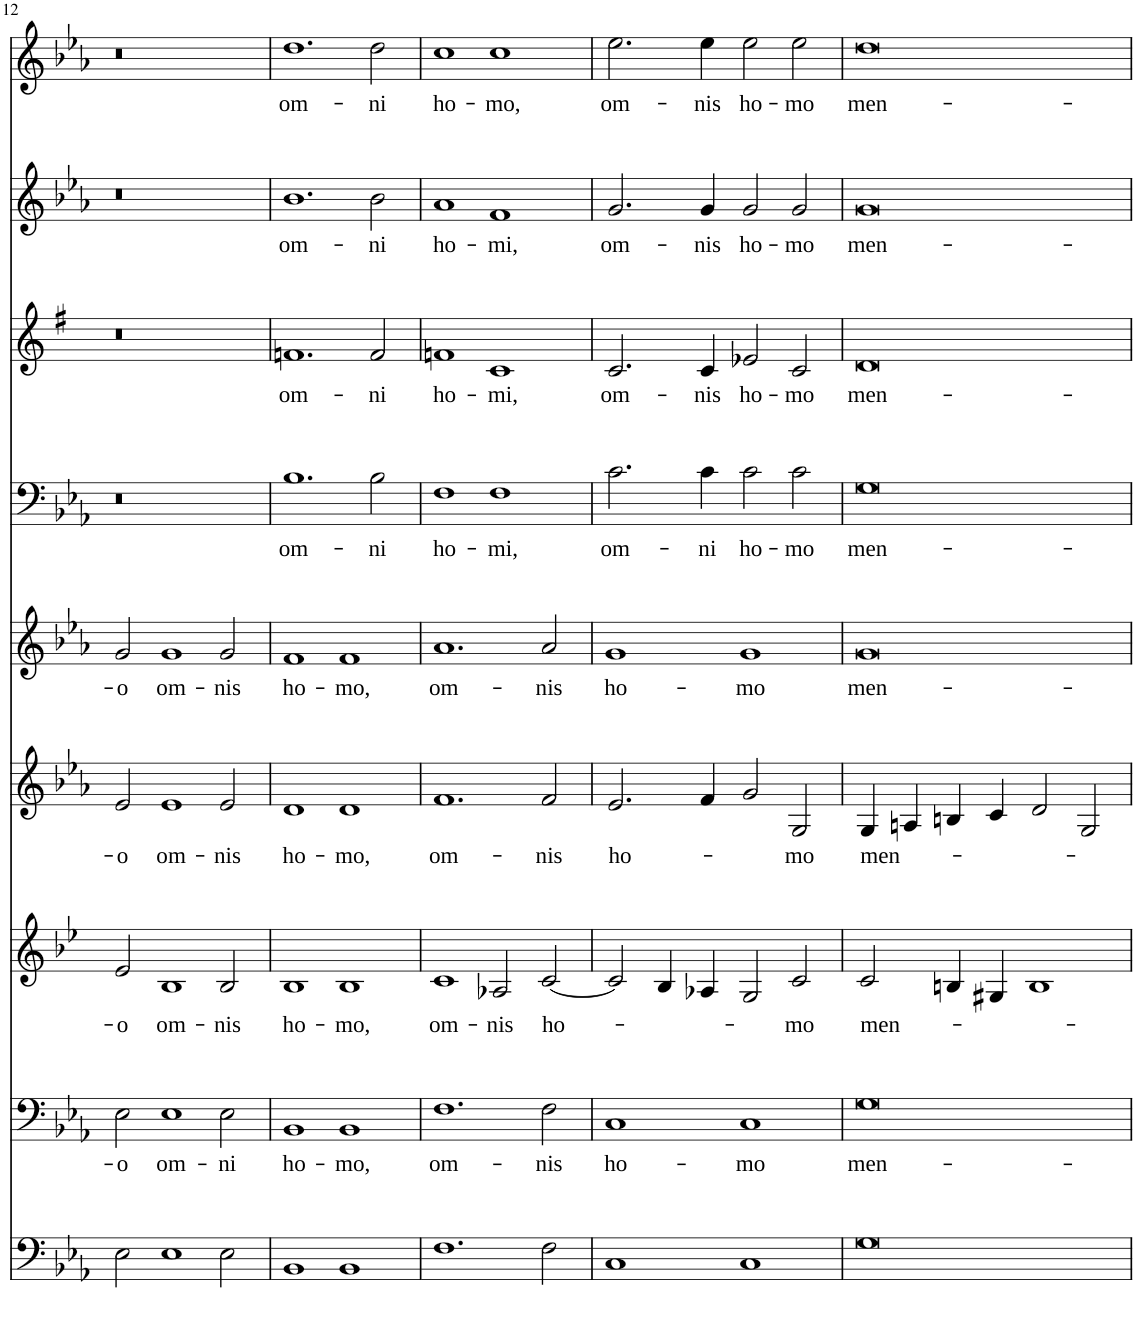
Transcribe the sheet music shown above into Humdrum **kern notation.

**kern	**kern	**text	**kern	**text	**kern	**text	**kern	**text	**kern	**text	**kern	**text	**kern	**text	**kern	**text
*part9	*part8	*part8	*part7	*part7	*part6	*part6	*part5	*part5	*part4	*part4	*part3	*part3	*part2	*part2	*part1	*part1
*staff9	*staff8	*staff8	*staff7	*staff7	*staff6	*staff6	*staff5	*staff5	*staff4	*staff4	*staff3	*staff3	*staff2	*staff2	*staff1	*staff1
*I"Violoncello	*I"Bass	*	*I"Tenor	*	*I"Tenor	*	*I"Soprano	*	*I"Bass	*	*I"Tenor	*	*I"Alto	*	*I"Soprano	*
!!LO:PB:g=z
*clefF4	*clefF4	*	*clefG2	*	*clefG2	*	*clefG2	*	*clefF4	*	*clefG2	*	*clefG2	*	*clefG2	*
*k[b-e-a-]	*k[b-e-a-]	*	*k[b-e-]	*	*k[b-e-a-]	*	*k[b-e-a-]	*	*k[b-e-a-]	*	*k[f#]	*	*k[b-e-a-]	*	*k[b-e-a-]	*
*M4/2	*M4/2	*	*M4/2	*	*M4/2	*	*M4/2	*	*M4/2	*	*M4/2	*	*M4/2	*	*M4/2	*
=12	=12	=12	=12	=12	=12	=12	=12	=12	=12	=12	=12	=12	=12	=12	=12	=12
!	!	!LO:LY:b	!	!LO:LY:b	!	!LO:LY:b	!	!LO:LY:b	!	!	!	!	!	!	!	!
2E-\	2E-\	-o	2e-/	-o	2e-/	-o	2g/	-o	0r	.	0r	.	0r	.	0r	.
!	!	!LO:LY:b	!	!LO:LY:b	!	!LO:LY:b	!	!LO:LY:b	!	!	!	!	!	!	!	!
1E-	1E-	om-	1B-	om-	1e-	om-	1g	om-	.	.	.	.	.	.	.	.
!	!	!LO:LY:b	!	!LO:LY:b	!	!LO:LY:b	!	!LO:LY:b	!	!	!	!	!	!	!	!
2E-\	2E-\	-ni	2B-/	-nis	2e-/	-nis	2g/	-nis	.	.	.	.	.	.	.	.
=13	=13	=13	=13	=13	=13	=13	=13	=13	=13	=13	=13	=13	=13	=13	=13	=13
!	!	!LO:LY:b	!	!LO:LY:b	!	!LO:LY:b	!	!LO:LY:b	!	!LO:LY:b	!	!LO:LY:b	!	!LO:LY:b	!	!LO:LY:b
1BB-	1BB-	ho-	1B-	ho-	1d	ho-	1f	ho-	1.B-	om-	1.fn	om-	1.b-	om-	1.dd	om-
!	!	!LO:LY:b	!	!LO:LY:b	!	!LO:LY:b	!	!LO:LY:b	!	!	!	!	!	!	!	!
1BB-	1BB-	-mo,	1B-	-mo,	1d	-mo,	1f	-mo,	.	.	.	.	.	.	.	.
!	!	!	!	!	!	!	!	!	!	!LO:LY:b	!	!LO:LY:b	!	!LO:LY:b	!	!LO:LY:b
.	.	.	.	.	.	.	.	.	2B-\	-ni	2f/	-ni	2b-\	-ni	2dd\	-ni
=14	=14	=14	=14	=14	=14	=14	=14	=14	=14	=14	=14	=14	=14	=14	=14	=14
!	!	!LO:LY:b	!	!LO:LY:b	!	!LO:LY:b	!	!LO:LY:b	!	!LO:LY:b	!	!LO:LY:b	!	!LO:LY:b	!	!LO:LY:b
1.F	1.F	om-	1c	om-	1.f	om-	1.a-	om-	1F	ho-	1fn	ho-	1a-	ho-	1cc	ho-
!	!	!	!	!LO:LY:b	!	!	!	!	!	!LO:LY:b	!	!LO:LY:b	!	!LO:LY:b	!	!LO:LY:b
.	.	.	2A-X/	-nis	.	.	.	.	1F	-mi,	1c	-mi,	1f	-mi,	1cc	-mo,
!	!	!LO:LY:b	!	!LO:LY:b	!	!LO:LY:b	!	!LO:LY:b	!	!	!	!	!	!	!	!
2F\	2F\	-nis	[2c/	ho-	2f/	-nis	2a-/	-nis	.	.	.	.	.	.	.	.
=15	=15	=15	=15	=15	=15	=15	=15	=15	=15	=15	=15	=15	=15	=15	=15	=15
!	!	!LO:LY:b	!	!	!	!LO:LY:b	!	!LO:LY:b	!	!LO:LY:b	!	!LO:LY:b	!	!LO:LY:b	!	!LO:LY:b
1C	1C	ho-	2c/]	.	2.e-/	ho-	1g	ho-	2.c\	om-	2.c/	om-	2.g/	om-	2.ee-\	om-
.	.	.	4B-/	.	.	.	.	.	.	.	.	.	.	.	.	.
!	!	!	!	!	!	!	!	!	!	!LO:LY:b	!	!LO:LY:b	!	!LO:LY:b	!	!LO:LY:b
.	.	.	4A-X/	.	4f/	.	.	.	4c\	-ni	4c/	-nis	4g/	-nis	4ee-\	-nis
!	!	!LO:LY:b	!	!	!	!	!	!LO:LY:b	!	!LO:LY:b	!	!LO:LY:b	!	!LO:LY:b	!	!LO:LY:b
1C	1C	-mo	2G/	.	2g/	.	1g	-mo	2c\	ho-	2e-X/	ho-	2g/	ho-	2ee-\	ho-
!	!	!	!	!LO:LY:b	!	!LO:LY:b	!	!	!	!LO:LY:b	!	!LO:LY:b	!	!LO:LY:b	!	!LO:LY:b
.	.	.	2c/	-mo	2G/	-mo	.	.	2c\	-mo	2c/	-mo	2g/	-mo	2ee-\	-mo
=16	=16	=16	=16	=16	=16	=16	=16	=16	=16	=16	=16	=16	=16	=16	=16	=16
!	!	!LO:LY:b	!	!LO:LY:b	!	!LO:LY:b	!	!LO:LY:b	!	!LO:LY:b	!	!LO:LY:b	!	!LO:LY:b	!	!LO:LY:b
0G	0G	men-	2c/	men-	4G/	men-	0g	men-	0G	men-	0d	men-	0g	men-	0dd	men-
.	.	.	.	.	4An/	.	.	.	.	.	.	.	.	.	.	.
.	.	.	4Bn/	.	4Bn/	.	.	.	.	.	.	.	.	.	.	.
.	.	.	4G#X/	.	4c/	.	.	.	.	.	.	.	.	.	.	.
.	.	.	1B	.	2d/	.	.	.	.	.	.	.	.	.	.	.
.	.	.	.	.	2G/	.	.	.	.	.	.	.	.	.	.	.
=	=	=	=	=	=	=	=	=	=	=	=	=	=	=	=	=
*-	*-	*-	*-	*-	*-	*-	*-	*-	*-	*-	*-	*-	*-	*-	*-	*-
